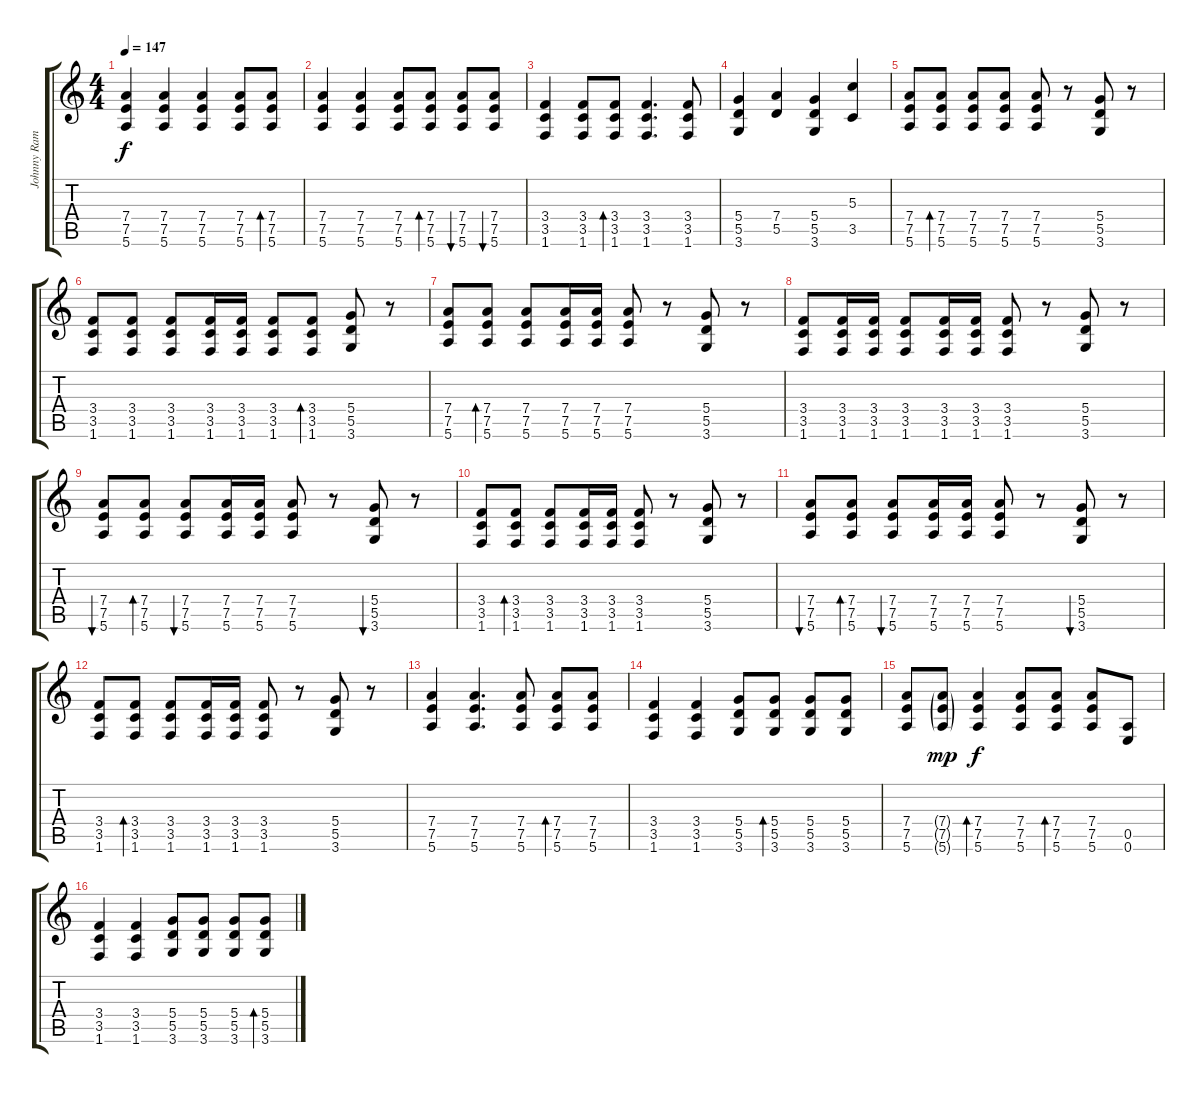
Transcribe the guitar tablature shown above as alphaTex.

\track ("Johnny Ramone - Guitar" "Johnny Ram") {instrument distortionguitar}
\staff {score tabs}
\tuning (E4 B3 G3 D3 A2 E2) {hide}
\ts (4 4)
\tempo 147
\clef g2
\ks c
(7.4 7.5 5.6).4{dy f} (7.4 7.5 5.6).4 (7.4 7.5 5.6).4 (7.4 7.5 5.6).8 (7.4 7.5 5.6).8{bd 240} |
(7.4 7.5 5.6).4 (7.4 7.5 5.6).4 (7.4 7.5 5.6).8 (7.4 7.5 5.6).8{bd 240} (7.4 7.5 5.6).8{bu 240} (7.4 7.5 5.6).8{bu 240} |
(3.4 3.5 1.6).4 (3.4 3.5 1.6).8 (3.4 3.5 1.6).8{bd 240} (3.4 3.5 1.6).4{d} (3.4 3.5 1.6).8 |
(5.4 5.5 3.6).4 (7.4 5.5).4 (5.4 5.5 3.6).4 (5.3 3.5).4 |
(7.4 7.5 5.6).8 (7.4 7.5 5.6).8{bd 240} (7.4 7.5 5.6).8 (7.4 7.5 5.6).8 (7.4 7.5 5.6).8 r.8 (5.4 5.5 3.6).8 r.8 |
(3.4 3.5 1.6).8 (3.4 3.5 1.6).8 (3.4 3.5 1.6).8 (3.4 3.5 1.6).16 (3.4 3.5 1.6).16 (3.4 3.5 1.6).8 (3.4 3.5 1.6).8{bd 240} (5.4 5.5 3.6).8 r.8 |
(7.4 7.5 5.6).8 (7.4 7.5 5.6).8{bd 240} (7.4 7.5 5.6).8 (7.4 7.5 5.6).16 (7.4 7.5 5.6).16 (7.4 7.5 5.6).8 r.8 (5.4 5.5 3.6).8 r.8 |
(3.4 3.5 1.6).8 (3.4 3.5 1.6).16 (3.4 3.5 1.6).16 (3.4 3.5 1.6).8 (3.4 3.5 1.6).16 (3.4 3.5 1.6).16 (3.4 3.5 1.6).8 r.8 (5.4 5.5 3.6).8 r.8 |
(7.4 7.5 5.6).8{bu 240} (7.4 7.5 5.6).8{bd 240} (7.4 7.5 5.6).8{bu 240} (7.4 7.5 5.6).16 (7.4 7.5 5.6).16 (7.4 7.5 5.6).8 r.8 (5.4 5.5 3.6).8{bu 240} r.8 |
(3.4 3.5 1.6).8 (3.4 3.5 1.6).8{bd 240} (3.4 3.5 1.6).8 (3.4 3.5 1.6).16 (3.4 3.5 1.6).16 (3.4 3.5 1.6).8 r.8 (5.4 5.5 3.6).8 r.8 |
(7.4 7.5 5.6).8{bu 240} (7.4 7.5 5.6).8{bd 240} (7.4 7.5 5.6).8{bu 240} (7.4 7.5 5.6).16 (7.4 7.5 5.6).16 (7.4 7.5 5.6).8 r.8 (5.4 5.5 3.6).8{bu 240} r.8 |
(3.4 3.5 1.6).8 (3.4 3.5 1.6).8{bd 240} (3.4 3.5 1.6).8 (3.4 3.5 1.6).16 (3.4 3.5 1.6).16 (3.4 3.5 1.6).8 r.8 (5.4 5.5 3.6).8 r.8 |
(7.4 7.5 5.6).4 (7.4 7.5 5.6).4{d} (7.4 7.5 5.6).8 (7.4 7.5 5.6).8{bd 240} (7.4 7.5 5.6).8 |
(3.4 3.5 1.6).4 (3.4 3.5 1.6).4 (5.4 5.5 3.6).8 (5.4 5.5 3.6).8{bd 240} (5.4 5.5 3.6).8 (5.4 5.5 3.6).8 |
(7.4 7.5 5.6).8 (7.4{g} 7.5{g} 5.6{g}).8{dy mp} (7.4 7.5 5.6).4{bd 240 dy f} (7.4 7.5 5.6).8 (7.4 7.5 5.6).8{bd 240} (7.4 7.5 5.6).8 (0.5 0.6).8 |
(3.4 3.5 1.6).4 (3.4 3.5 1.6).4 (5.4 5.5 3.6).8 (5.4 5.5 3.6).8 (5.4 5.5 3.6).8 (5.4 5.5 3.6).8{bd 240}
